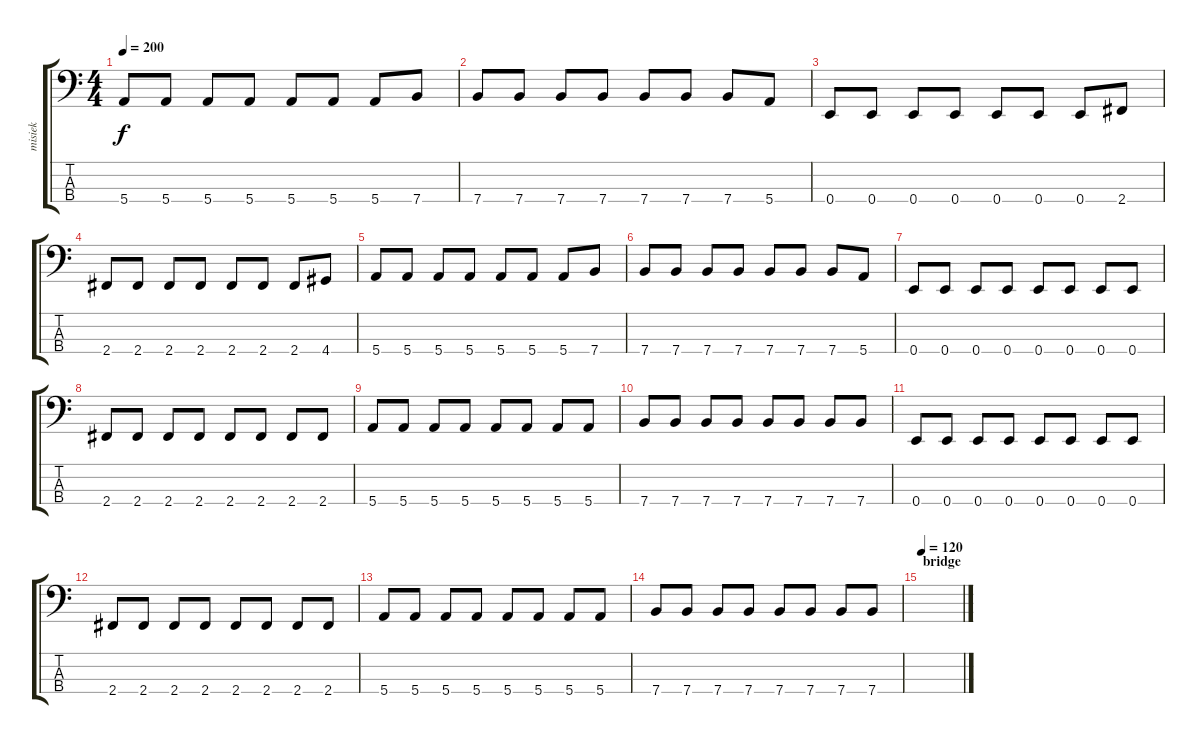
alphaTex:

\track ("misiek" "misiek") {instrument electricbasspick}
\staff {score tabs}
\tuning (G2 D2 A1 E1) {hide}
\ts (4 4)
\tempo 200
\clef f4
\ks c
5.4.8{dy f} 5.4.8 5.4.8 5.4.8 5.4.8 5.4.8 5.4.8 7.4.8 |
7.4.8 7.4.8 7.4.8 7.4.8 7.4.8 7.4.8 7.4.8 5.4.8 |
0.4.8 0.4.8 0.4.8 0.4.8 0.4.8 0.4.8 0.4.8 2.4.8 |
2.4.8 2.4.8 2.4.8 2.4.8 2.4.8 2.4.8 2.4.8 4.4.8 |
5.4.8 5.4.8 5.4.8 5.4.8 5.4.8 5.4.8 5.4.8 7.4.8 |
7.4.8 7.4.8 7.4.8 7.4.8 7.4.8 7.4.8 7.4.8 5.4.8 |
0.4.8 0.4.8 0.4.8 0.4.8 0.4.8 0.4.8 0.4.8 0.4.8 |
2.4.8 2.4.8 2.4.8 2.4.8 2.4.8 2.4.8 2.4.8 2.4.8 |
5.4.8 5.4.8 5.4.8 5.4.8 5.4.8 5.4.8 5.4.8 5.4.8 |
7.4.8 7.4.8 7.4.8 7.4.8 7.4.8 7.4.8 7.4.8 7.4.8 |
0.4.8 0.4.8 0.4.8 0.4.8 0.4.8 0.4.8 0.4.8 0.4.8 |
2.4.8 2.4.8 2.4.8 2.4.8 2.4.8 2.4.8 2.4.8 2.4.8 |
5.4.8 5.4.8 5.4.8 5.4.8 5.4.8 5.4.8 5.4.8 5.4.8 |
7.4.8 7.4.8 7.4.8 7.4.8 7.4.8 7.4.8 7.4.8 7.4.8 |
\section ("" "bridge")
\tempo 120
